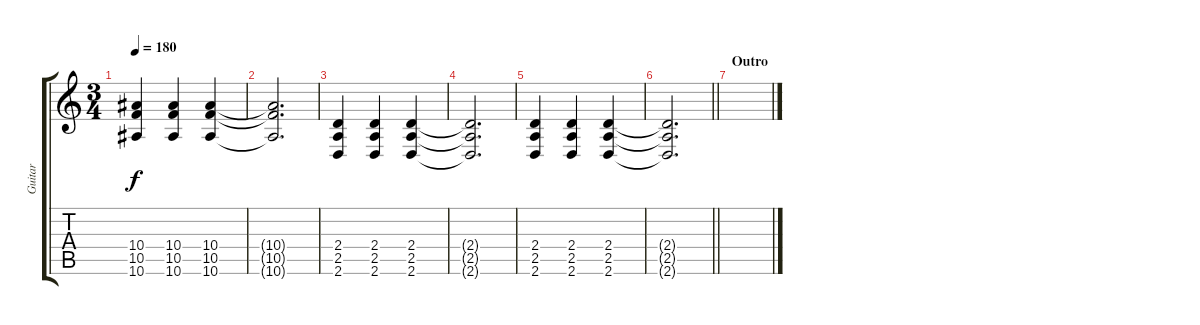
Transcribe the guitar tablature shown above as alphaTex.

\track ("Guitar" "Guitar") {instrument distortionguitar}
\staff {score tabs}
\tuning (D4 A3 F3 C3 G2 C2) {hide}
\ts (3 4)
\tempo 180
\clef g2
\ks c
(10.4 10.5 10.6).4{dy f} (10.4 10.5 10.6).4 (10.4 10.5 10.6).4 |
(10.4{t} 10.5{t} 10.6{t}).2{d} |
(2.4 2.5 2.6).4 (2.4 2.5 2.6).4 (2.4 2.5 2.6).4 |
(2.4{t} 2.5{t} 2.6{t}).2{d} |
(2.4 2.5 2.6).4 (2.4 2.5 2.6).4 (2.4 2.5 2.6).4 |
\barLineRight lightlight
(2.4{t} 2.5{t} 2.6{t}).2{d} |
\section ("" "Outro")
